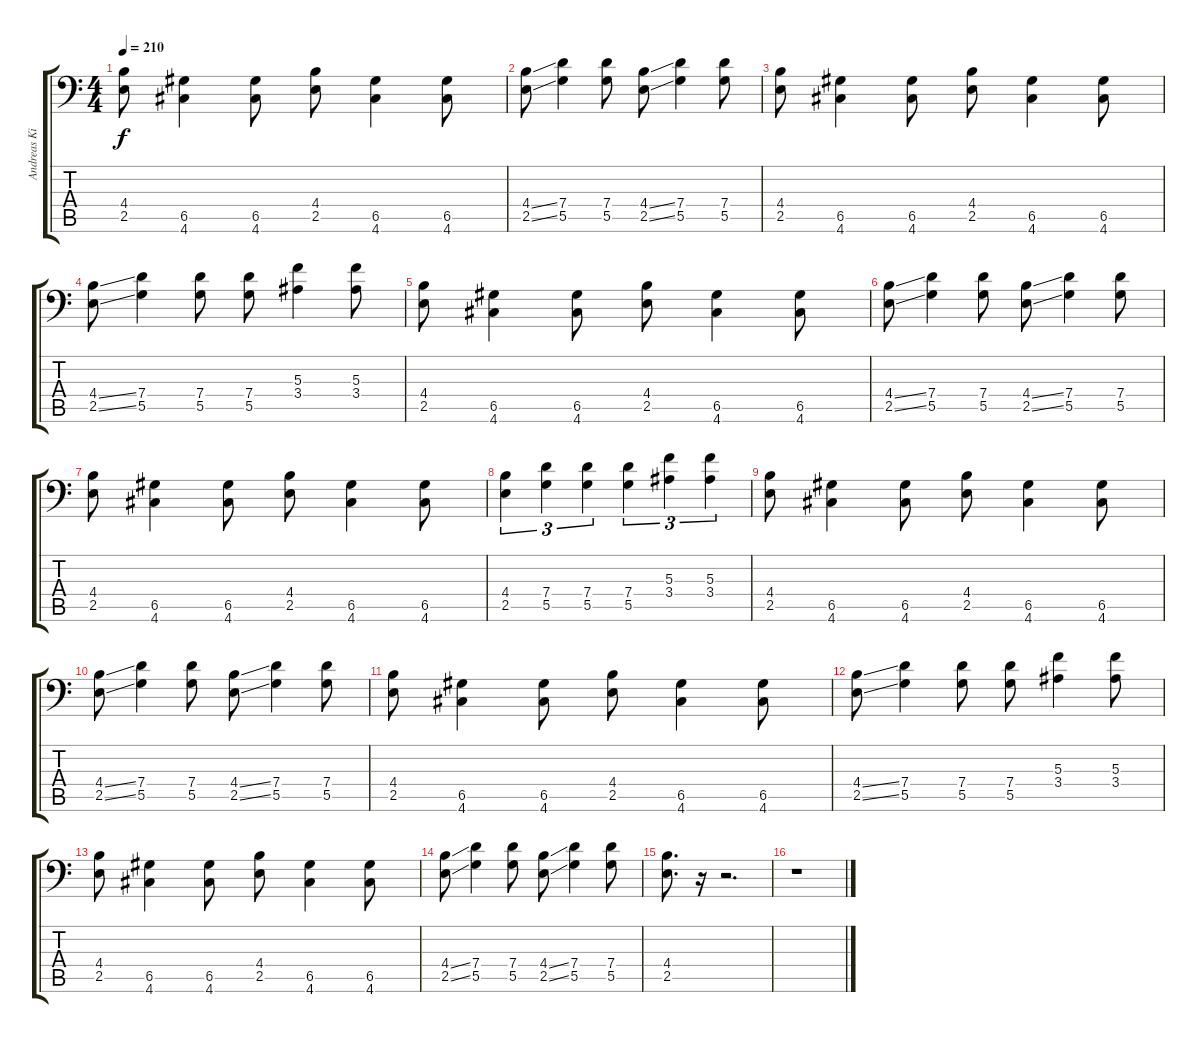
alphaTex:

\track ("Andreas Kisser" "Andreas Ki") {instrument distortionguitar}
\staff {score tabs}
\tuning (A3 E3 C3 G2 D2 A1) {hide}
\ts (4 4)
\tempo 210
\clef f4
\ks c
(4.4 2.5).8{dy f} (6.5 4.6).4 (6.5 4.6).8 (4.4 2.5).8 (6.5 4.6).4 (6.5 4.6).8 |
(4.4{ss} 2.5{ss}).8 (7.4 5.5).4 (7.4 5.5).8 (4.4{ss} 2.5{ss}).8 (7.4 5.5).4 (7.4 5.5).8 |
(4.4 2.5).8 (6.5 4.6).4 (6.5 4.6).8 (4.4 2.5).8 (6.5 4.6).4 (6.5 4.6).8 |
(4.4{ss} 2.5{ss}).8 (7.4 5.5).4 (7.4 5.5).8 (7.4 5.5).8 (5.3 3.4).4 (5.3 3.4).8 |
(4.4 2.5).8 (6.5 4.6).4 (6.5 4.6).8 (4.4 2.5).8 (6.5 4.6).4 (6.5 4.6).8 |
(4.4{ss} 2.5{ss}).8 (7.4 5.5).4 (7.4 5.5).8 (4.4{ss} 2.5{ss}).8 (7.4 5.5).4 (7.4 5.5).8 |
(4.4 2.5).8 (6.5 4.6).4 (6.5 4.6).8 (4.4 2.5).8 (6.5 4.6).4 (6.5 4.6).8 |
(4.4 2.5).4{tu (3 2)} (7.4 5.5).4{tu (3 2)} (7.4 5.5).4{tu (3 2)} (7.4 5.5).4{tu (3 2)} (5.3 3.4).4{tu (3 2)} (5.3 3.4).4{tu (3 2)} |
(4.4 2.5).8 (6.5 4.6).4 (6.5 4.6).8 (4.4 2.5).8 (6.5 4.6).4 (6.5 4.6).8 |
(4.4{ss} 2.5{ss}).8 (7.4 5.5).4 (7.4 5.5).8 (4.4{ss} 2.5{ss}).8 (7.4 5.5).4 (7.4 5.5).8 |
(4.4 2.5).8 (6.5 4.6).4 (6.5 4.6).8 (4.4 2.5).8 (6.5 4.6).4 (6.5 4.6).8 |
(4.4{ss} 2.5{ss}).8 (7.4 5.5).4 (7.4 5.5).8 (7.4 5.5).8 (5.3 3.4).4 (5.3 3.4).8 |
(4.4 2.5).8 (6.5 4.6).4 (6.5 4.6).8 (4.4 2.5).8 (6.5 4.6).4 (6.5 4.6).8 |
(4.4{ss} 2.5{ss}).8 (7.4 5.5).4 (7.4 5.5).8 (4.4{ss} 2.5{ss}).8 (7.4 5.5).4 (7.4 5.5).8 |
(4.4 2.5).8{d} r.16 r.2{d} |
r.1
